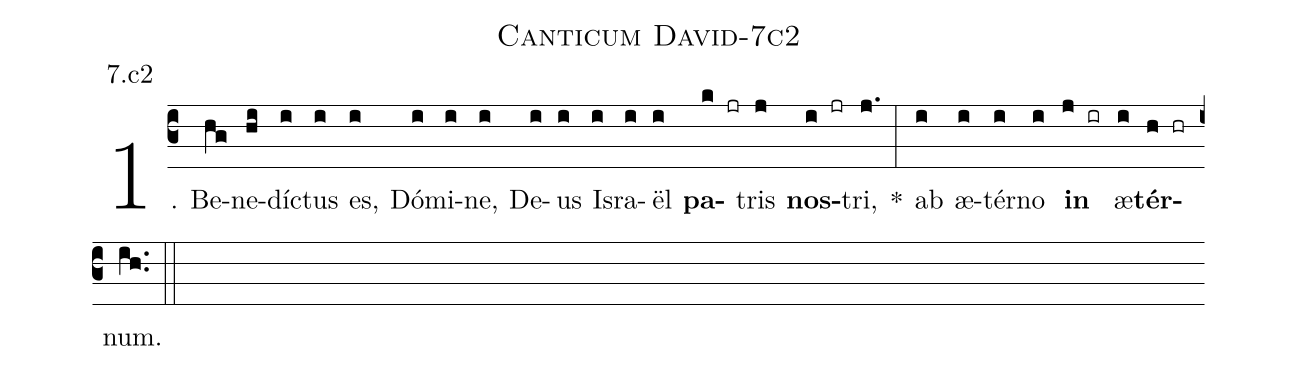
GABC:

name: Canticum David-7c2;
annotation: 7.c2;
%%
(c3)1. Be(hg)ne(hi)díc(i)tus(i) es,(i) Dó(i)mi(i)ne,(i) De(i)us(i) Is(i)ra(i)ël(i) <b>pa</b>(k jr)tris(j) <b>nos</b>(i jr)tri,(j.) *(:) ab(i) æ(i)tér(i)no(i) <b>in</b>(j ir) æ(i)<b>tér</b>(h hr)num.(ih..) (::)
